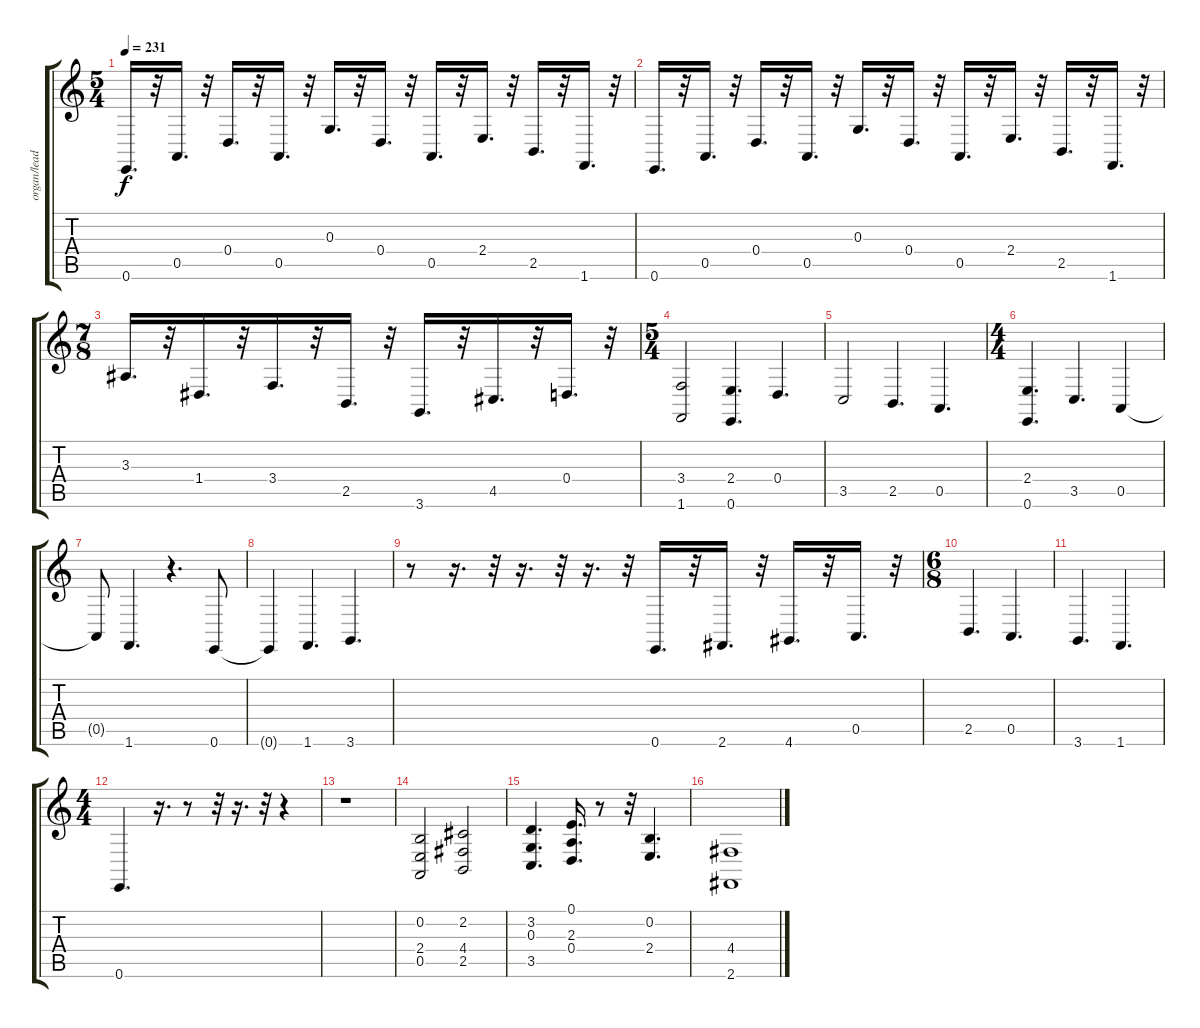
\track ("organ/lead guitar   " "organ/lead") {instrument percussiveorgan}
\staff {score tabs}
\tuning (E4 B3 G3 D3 A2 E2) {hide}
\ts (5 4)
\tempo 231
\clef g2
\ks c
0.6.16{d dy f} r.32 0.5.16{d} r.32 0.4.16{d} r.32 0.5.16{d} r.32 0.3.16{d} r.32 0.4.16{d} r.32 0.5.16{d} r.32 2.4.16{d} r.32 2.5.16{d} r.32 1.6.16{d} r.32 |
0.6.16{d} r.32 0.5.16{d} r.32 0.4.16{d} r.32 0.5.16{d} r.32 0.3.16{d} r.32 0.4.16{d} r.32 0.5.16{d} r.32 2.4.16{d} r.32 2.5.16{d} r.32 1.6.16{d} r.32 |
\ts (7 8)
3.3.16{d} r.32 1.4.16{d} r.32 3.4.16{d} r.32 2.5.16{d} r.32 3.6.16{d} r.32 4.5.16{d} r.32 0.4.16{d} r.32 |
\ts (5 4)
(3.4 1.6).2 (2.4 0.6).4{d} 0.4.4{d} |
3.5.2 2.5.4{d} 0.5.4{d} |
\ts (4 4)
(2.4 0.6).4{d} 3.5.4{d} 0.5.4 |
0.5{t}.8 1.6.4{d} r.4{d} 0.6.8 |
0.6{t}.4 1.6.4{d} 3.6.4{d} |
r.8 r.16{d} r.32 r.16{d} r.32 r.16{d} r.32 0.6.16{d} r.32 2.6.16{d} r.32 4.6.16{d} r.32 0.5.16{d} r.32 |
\ts (6 8)
2.5.4{d} 0.5.4{d} |
3.6.4{d} 1.6.4{d} |
\ts (4 4)
0.6.4{d} r.16{d} r.8 r.32 r.16{d} r.32 r.4 |
r.1 |
(0.2 2.4 0.5).2 (2.2 4.4 2.5).2 |
(3.2 0.3 3.5).4{d} (0.1 2.3 0.4).16{d} r.8 r.32 (0.2 2.4).4{d} |
(4.4 2.6).1
